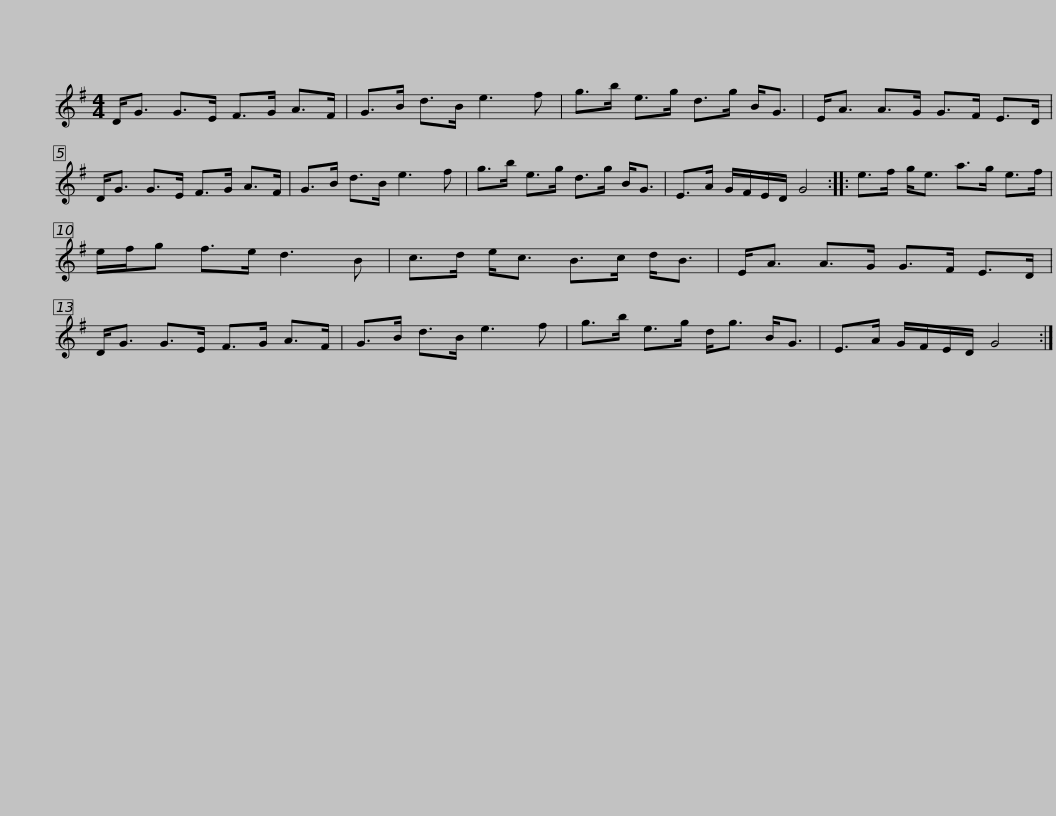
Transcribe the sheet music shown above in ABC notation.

X:1
L:1/8
M:4/4
I:linebreak $
K:G
V:1 treble
V:1
 D<G G>E F>G A>F | G>B d>B e3 f | g>b e>g d>g B<G | E<A A>G G>F E>D |$ D<G G>E F>G A>F | %5
 G>B d>B e3 f | g>b e>g d>g B<G | E>A G/F/E/D/ G4 :: e>f g<e a>g e>f |$ e/f/g f>e d3 B | %10
 c>d e<c B>c d<B | E<A A>G G>F E>D | D<G G>E F>G A>F | G>B d>B e3 f |$ g>b e>g d<g B<G | %15
 E>A G/F/E/D/ G4 :| %16
